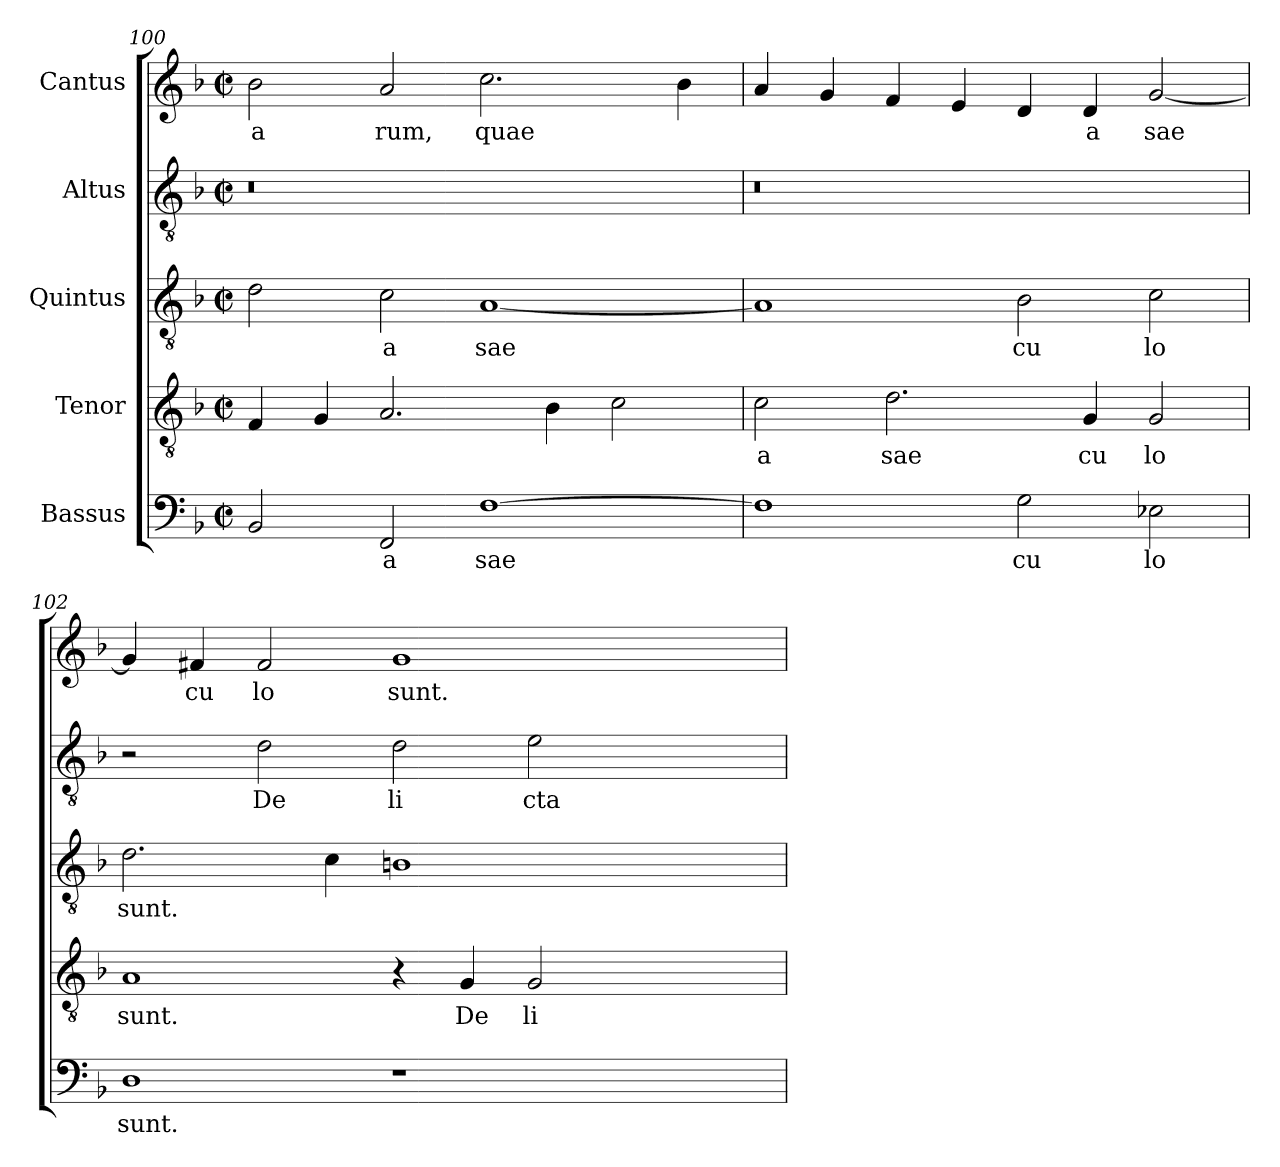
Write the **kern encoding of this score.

**kern	**text	**kern	**text	**kern	**text	**kern	**text	**kern	**text
*part5	*part5	*part4	*part4	*part3	*part3	*part2	*part2	*part1	*part1
*staff5	*staff5	*staff4	*staff4	*staff3	*staff3	*staff2	*staff2	*staff1	*staff1
*I"Bassus	*	*I"Tenor	*	*I"Quintus	*	*I"Altus	*	*I"Cantus	*
*clefF4	*	*clefGv2	*	*clefGv2	*	*clefGv2	*	*clefG2	*
*k[b-]	*	*k[b-]	*	*k[b-]	*	*k[b-]	*	*k[b-]	*
*F:	*	*F:	*	*F:	*	*F:	*	*F:	*
*M2/2	*	*M2/2	*	*M2/2	*	*M2/2	*	*M2/2	*
*met(c|)	*	*met(c|)	*	*met(c|)	*	*met(c|)	*	*met(c|)	*
=100	=100	=100	=100	=100	=100	=100	=100	=100	=100
!	!	!	!	!	!	!	!	!	!LO:LY:b:cj
2BB-/	.	4F/	.	2d\	.	0r	.	2b-\	a
.	.	4G/	.	.	.	.	.	.	.
!	!LO:LY:b:cj	!	!	!	!LO:LY:b:cj	!	!	!	!LO:LY:b:cj
2FF/	a	2.A/	.	2c\	a	.	.	2a/	rum,
!	!LO:LY:b:cj	!	!	!	!LO:LY:b:cj	!	!	!	!LO:LY:b
[>1F	sae	.	.	[<1A	sae	.	.	2.cc\	quae
.	.	4B-\	.	.	.	.	.	.	.
.	.	2c\	.	.	.	.	.	.	.
.	.	.	.	.	.	.	.	4b-\	.
=101	=101	=101	=101	=101	=101	=101	=101	=101	=101
!	!	!	!LO:LY:b:cj	!	!	!	!	!	!
1F]	.	2c\	a	1A]	.	0r	.	4a/	.
.	.	.	.	.	.	.	.	4g/	.
!	!	!	!LO:LY:b:cj	!	!	!	!	!	!
.	.	2.d\	sae	.	.	.	.	4f/	.
.	.	.	.	.	.	.	.	4e/	.
!	!LO:LY:b:cj	!	!	!	!LO:LY:b:cj	!	!	!	!
2G\	cu	.	.	2B-\	cu	.	.	4d/	.
!	!	!	!LO:LY:b:cj	!	!	!	!	!	!LO:LY:b:cj
.	.	4G/	cu	.	.	.	.	4d/	a
!	!LO:LY:b:cj	!	!LO:LY:b:cj	!	!LO:LY:b:cj	!	!	!	!LO:LY:b
2E-X\	lo	2G/	lo	2c\	lo	.	.	[<2g/	sae
=102	=102	=102	=102	=102	=102	=102	=102	=102	=102
!	!LO:LY:b:cj	!	!LO:LY:b:cj	!	!LO:LY:b	!	!	!	!
1D	sunt.	1A	sunt.	2.d\	sunt.	2r	.	4g/]	.
!	!	!	!	!	!	!	!	!	!LO:LY:b:cj
.	.	.	.	.	.	.	.	4f#X/	cu
!	!	!	!	!	!	!	!LO:LY:b:cj	!	!LO:LY:b:cj
.	.	.	.	.	.	2d\	De	2f#/	lo
.	.	.	.	4c\	.	.	.	.	.
!LO:N:vis=1	!	!	!	!	!	!	!LO:LY:b:cj	!	!LO:LY:b:cj
0r	.	4r	.	1Bn	.	2d\	li	1g	sunt.
!	!	!	!LO:LY:b:cj	!	!	!	!	!	!
.	.	4G/	De	.	.	.	.	.	.
!	!	!	!LO:LY:b:cj	!	!	!	!LO:LY:b:cj	!	!
.	.	2G/	li	.	.	2e\	cta	.	.
.	.	1ryy	.	1ryy	.	1ryy	.	1ryy	.
=	=	=	=	=	=	=	=	=	=
*-	*-	*-	*-	*-	*-	*-	*-	*-	*-
